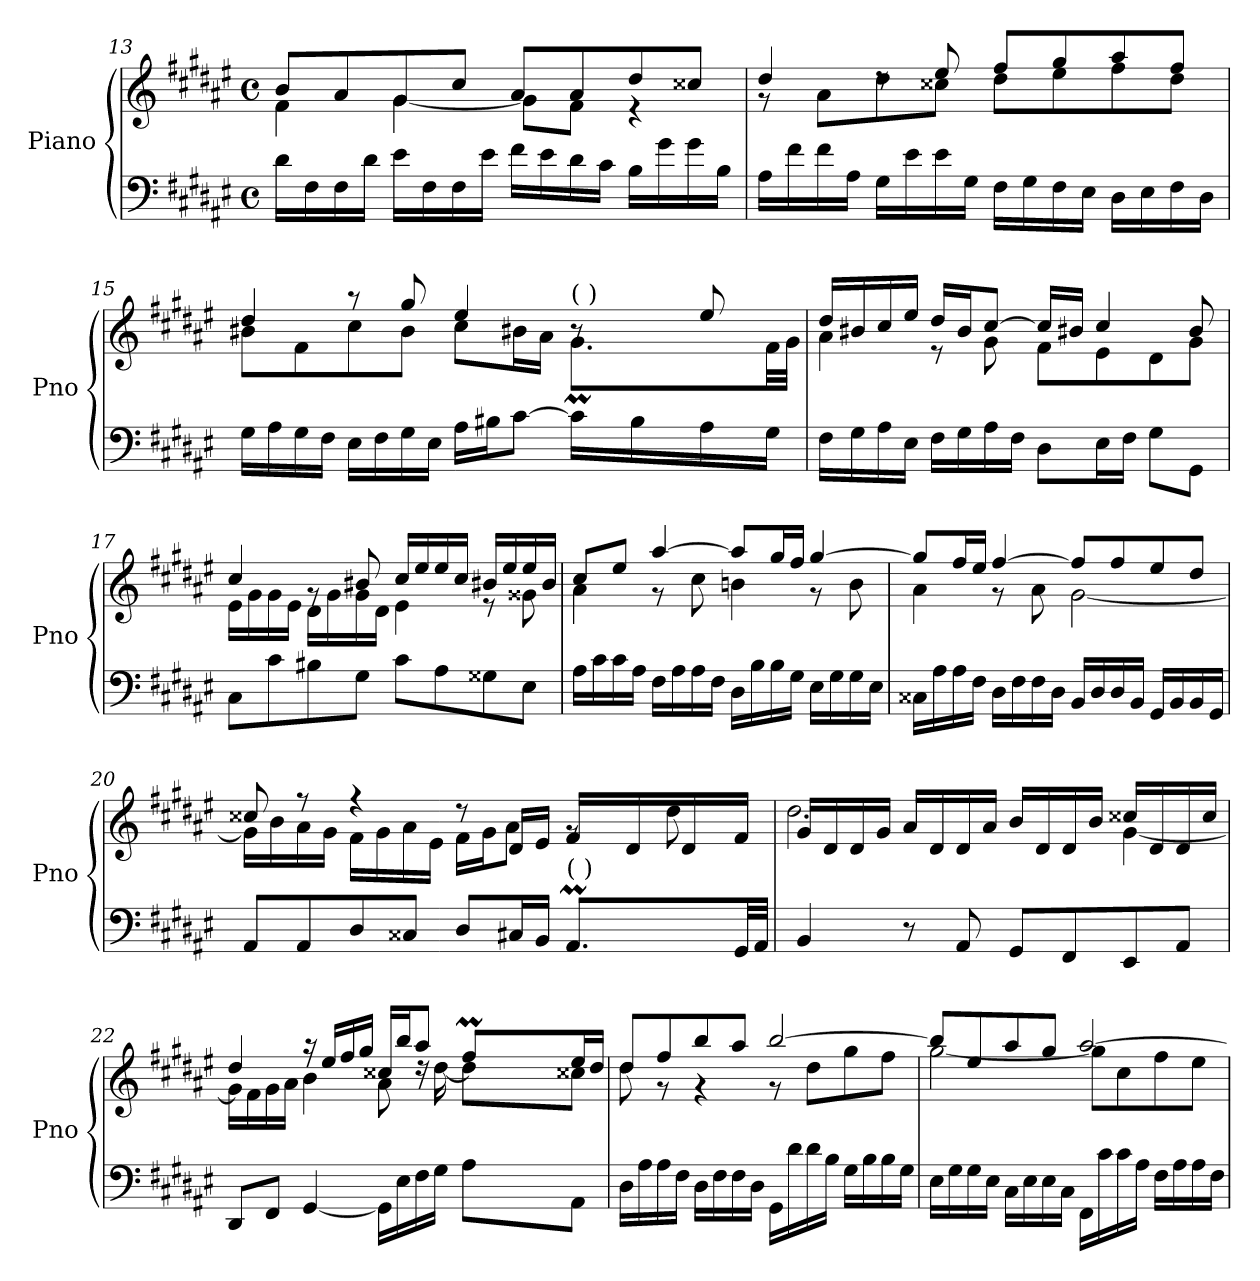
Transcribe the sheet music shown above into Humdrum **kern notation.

**kern	**kern
*part1	*part1
*staff2	*staff1
*I"Piano	*
*I'Pno	*
!!LO:LB:g=z
*clefF4	*clefG2
*k[f#c#g#d#a#e#]	*k[f#c#g#d#a#e#]
*M4/4	*M4/4
*met(c)	*met(c)
=13	=13
*	*^
16d#\LL	8b/L	4f#\
16F#\	.	.
16F#\	8a#/	.
16d#\JJ	.	.
16e#\LL	8g#/	[4g#\
16F#\	.	.
16F#\	8cc#/J	.
16e#\JJ	.	.
16f#\LL	8a#/L	8g#\L]
16e#\	.	.
16d#\	8a#/	8f#\J
16c#\JJ	.	.
16B\LL	8dd#/	4r
16g#\	.	.
16g#\	8cc##X/J	.
16B\JJ	.	.
=14	=14	=14
16A#\LL	4dd#/	8r
16f#\	.	.
16f#\	.	8a#\L
16A#\JJ	.	.
16G#\LL	8rdd	8dd#\
16e#\	.	.
16e#\	8ee#/	8cc##X\J
16G#\JJ	.	.
16F#\LL	8ff#/L	8dd#\L
16G#\	.	.
16F#\	8gg#/	8ee#\
16E#\JJ	.	.
16D#\LL	8aa#/	8ff#\
16E#\	.	.
16F#\	8ff#/J	8dd#\J
16D#\JJ	.	.
!!LO:LB:g=z
=15	=15	=15
*	*	*^
16G#\LL	4dd#/	8b#X\L	2.ryy
16A#\	.	.	.
16G#\	.	8f#\	.
16F#\JJ	.	.	.
16E#\LL	8r	8cc#\	.
16F#\	.	.	.
16G#\	8gg#/	8b#\J	.
16E#\JJ	.	.	.
16A#\LL	4ee#/	8cc#\L	.
16B#X\J	.	.	.
[8c#\J	.	16b#X\L	.
.	.	16a#\JJ	.
*	*	*	*Xtuplet
!	!LO:TX:a:t=(   )	!	!
16c#\LL]	8r	8.g#M\L	128%3a#yy
.	.	.	128%3g#yy
.	.	.	128%3a#yy
16B#\	.	.	.
.	.	.	128%3g#yy
.	.	.	128%3a#yy
.	.	.	128%3g#yy
16A#\	8ee#/	.	.
.	.	.	128%3a#yy
.	.	.	128%3g#yy
16G#\JJ	.	32f#\LL	16ryy
.	.	32g#\JJJ	.
*	*	*v	*v
!!LO:LB:g=z
=16	=16	=16
16F#\LL	16dd#/LL	4a#\
16G#\	16b#X/	.
16A#\	16cc#/	.
16E#\JJ	16ee#/JJ	.
16F#\LL	16dd#/LL	8r
16G#\	16b#/J	.
16A#\	[8cc#/J	8g#\
16F#\JJ	.	.
8D#\L	16cc#/LL]	8f#\L
.	16b#X/JJ	.
16E#\L	4cc#/	8e#\
16F#\JJ	.	.
8G#\L	.	8d#\
8GG#\J	8b#/	8g#\J
=17	=17	=17
8C#\L	4cc#/	16e#\LL
.	.	16g#\
8c#\	.	16g#\
.	.	16e#\JJ
8B#X\	8rg	16d#\LL
.	.	16g#\
8G#\J	8b#X/	16g#\
.	.	16d#\JJ
8c#\L	16cc#/LL	4e#\
.	16ee#/	.
8A#\	16ee#/	.
.	16cc#/JJ	.
8G##X\	16b#X/LL	8r
.	16ee#/	.
8E#\J	16ee#/	8g##X\
.	16b#/JJ	.
!!LO:PB:g=z	!!
=18	=18	=18
16A#\LL	8cc#/L	4a#\
16c#\	.	.
16c#\	8ee#/J	.
16A#\JJ	.	.
16F#\LL	[4aa#/	8r
16A#\	.	.
16A#\	.	8cc#\
16F#\JJ	.	.
16D#\LL	8aa#/L]	4bn\
16B\	.	.
16B\	16gg#/L	.
16G#\JJ	16ff#/JJ	.
16E#\LL	[4gg#/	8r
16G#\	.	.
16G#\	.	8b\
16E#\JJ	.	.
!!LO:LB:g=z	!!
=19	=19	=19
16C##X\LL	8gg#/L]	4a#\
16A#\	.	.
16A#\	16ff#/L	.
16F#\JJ	16ee#/JJ	.
16D#\LL	[4ff#/	8r
16F#\	.	.
16F#\	.	8a#\
16D#\JJ	.	.
16BB/LL	8ff#/L]	[2g#\
16D#/	.	.
16D#/	8ff#/	.
16BB/JJ	.	.
16GG#/LL	8ee#/	.
16BB/	.	.
16BB/	8dd#/J	.
16GG#/JJ	.	.
=20	=20	=20
*^	*	*
8AA#/L	2.ryy	8cc##X/	16g#\LL]
.	.	.	16b\
8AA#/	.	8r	16a#\
.	.	.	16g#\JJ
8D#/	.	4r	16f#\LL
.	.	.	16g#\
8C##X/J	.	.	16a#\
.	.	.	16e#\JJ
8D#/L	.	8r	16f#\LL
.	.	.	16g#\J
16C#X/L	.	16d#/LL	8a#\J
16BB/JJ	.	16e#/JJ	.
*	*Xtuplet	*	*
!LO:TX:a:t=(   )	!	!	!
8.AA#m/L	128%3BByy	16f#/LL	8rg
.	128%3AA#yy	.	.
.	128%3BByy	.	.
.	.	16d#/	.
.	128%3AA#yy	.	.
.	128%3BByy	.	.
.	128%3AA#yy	.	.
.	.	16d#/	8dd#\
.	128%3BByy	.	.
.	128%3AA#yy	.	.
32GG#/LL	16ryy	16f#/JJ	.
32AA#/JJJ	.	.	.
*v	*v	*	*
!!LO:LB:g=z	!!
=21	=21	=21
4BB/	16g#/LL	2.dd#\
.	16d#/	.
.	16d#/	.
.	16g#/JJ	.
8r	16a#/LL	.
.	16d#/	.
8AA#/	16d#/	.
.	16a#/JJ	.
8GG#/L	16b/LL	.
.	16d#/	.
8FF#/	16d#/	.
.	16b/JJ	.
8EE#/	16cc##X/LL	[4g#\
.	16d#/	.
8AA#/J	16d#/	.
.	16cc##/JJ	.
!!LO:LB:g=z
=22	=22	=22
*	*	*^
8DD#/L	4dd#/	16g#\LL]	2.ryy
.	.	16f#\	.
8FF#/J	.	16g#\	.
.	.	16a#\JJ	.
[4GG#/	16r	4b\	.
.	16ee#/LL	.	.
.	16ff#/	.	.
.	16gg#/JJ	.	.
16GG#\LL]	16cc##X/LL	8a#\	.
16E#\	16bb/J	.	.
16F#\	8aa#/J	16rdd	.
16G#\JJ	.	[16dd#\	.
8A#\L	8ff#M/L	8dd#\L]	48gg#yy
.	.	.	48ff#yy
.	.	.	48gg#yy
.	.	.	48ff#yy
.	.	.	48gg#yy
.	.	.	48ff#yy
8AA#\J	16ee#/L	8cc##X\J	8ryy
.	16dd#/JJ	.	.
*	*	*v	*v
=23	=23	=23
16D#\LL	8dd#/L	8dd#\
16A#\	.	.
16A#\	8ff#/	8r
16F#\JJ	.	.
16D#\LL	8bb/	4r
16F#\	.	.
16F#\	8aa#/J	.
16D#\JJ	.	.
16GG#/LL	[2bb/	8r
16d#\	.	.
16d#\	.	8dd#\L
16B\JJ	.	.
16G#\LL	.	8gg#\
16B\	.	.
16B\	.	8ff#\J
16G#\JJ	.	.
!!LO:LB:g=z	!!
=24	=24	=24
16E#\LL	8bb/L]	[2gg#\
16G#\	.	.
16G#\	8ee#/	.
16E#\JJ	.	.
16C#\LL	8aa#/	.
16E#\	.	.
16E#\	8gg#/J	.
16C#\JJ	.	.
16FF#/LL	[2aa#/	8gg#\L]
16c#\	.	.
16c#\	.	8cc#\
16A#\JJ	.	.
16F#\LL	.	8ff#\
16A#\	.	.
16A#\	.	8ee#\J
16F#\JJ	.	.
*	*v	*v
=	=
*-	*-
